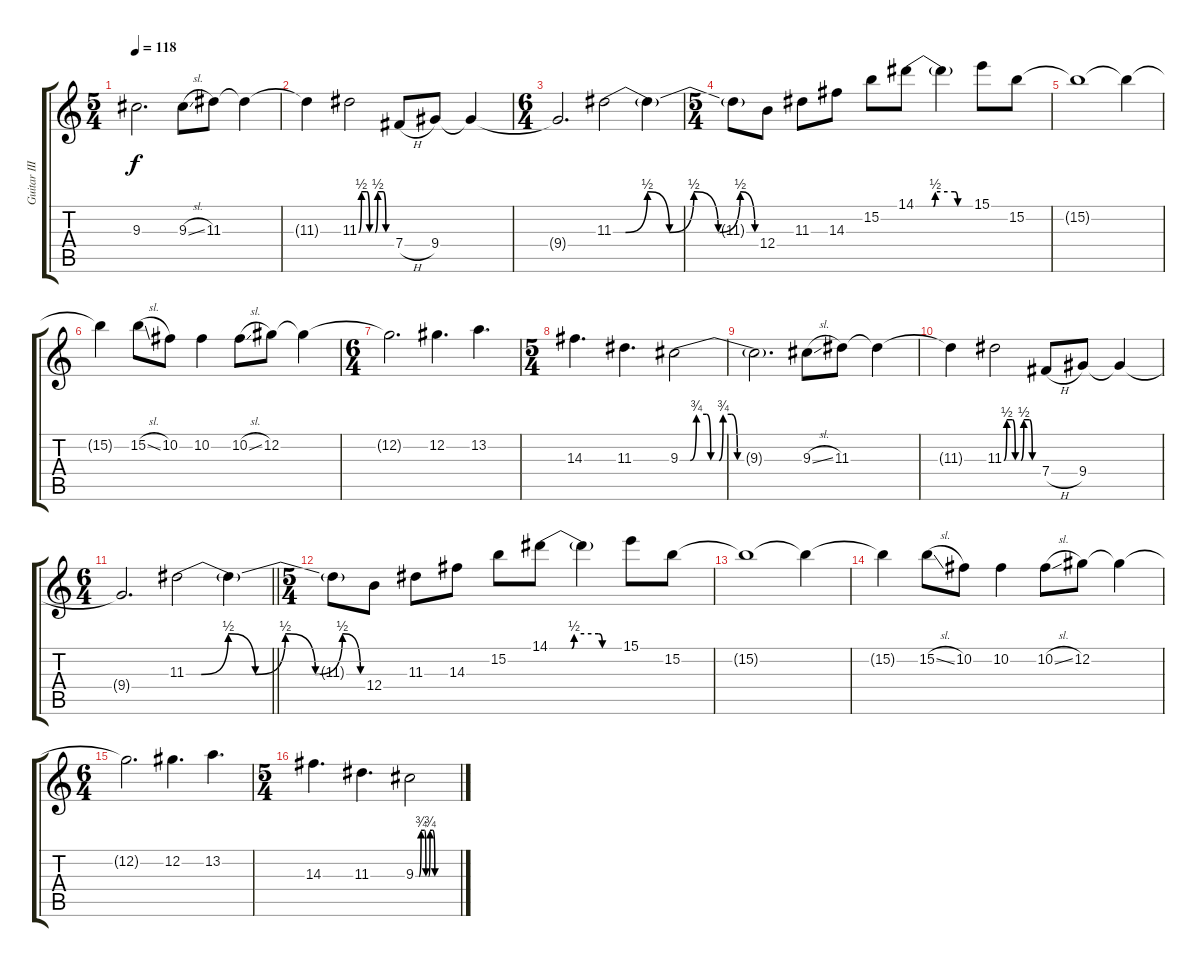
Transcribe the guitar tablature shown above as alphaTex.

\track ("Guitar III Delay 3" "Guitar III") {instrument distortionguitar}
\staff {score tabs}
\tuning (Db4 Ab3 E3 B2 Gb2 Db2) {hide}
\ts (5 4)
\tempo 118
\clef g2
\ks c
9.3{t}.2{d dy f} 9.3{sl}.8 11.3.8 11.3{t}.4 |
11.3{t}.4 11.3{be (custom 0 0 5 2 15 2 20 0 30 0 35 2 45 2 50 0 60 0)}.2 7.4{h}.8 9.4.8 9.4{t}.4 |
\ts (6 4)
9.4{t}.2{d} 11.3{be (custom 0 0 5 0 14 2 23 0 33 2 43 0 52 2 58 0 60 0)}.2 11.3{t}.4 |
\ts (5 4)
11.3{t}.8 12.4.8 11.3.8 14.3.8 15.2.8 14.1{be (custom 0 0 18 0 20 2 40 2 43 0 60 0)}.8 14.1{t}.4 15.1.8 15.2.8 |
15.2{t}.1{volume 3} 15.2{t}.4 |
15.2{t}.4 15.2{sl}.8{volume 5} 10.2.8 10.2.4 10.2{sl}.8 12.2.8 12.2{t}.4 |
\ts (6 4)
12.2{t}.2{d} 12.2.4{d} 13.2.4{d} |
\ts (5 4)
14.3.4{d} 11.3.4{d} 9.3{be (custom 0 0 5 0 8 3 13 3 15 0 19 0 21 3 25 3 28 0 60 0)}.2 |
9.3{t}.2{d} 9.3{sl}.8 11.3.8 11.3{t}.4 |
11.3{t}.4 11.3{be (custom 0 0 5 2 15 2 20 0 30 0 35 2 45 2 50 0 60 0)}.2 7.4{h}.8 9.4.8 9.4{t}.4 |
\ts (6 4)
\barLineRight lightlight
9.4{t}.2{d} 11.3{be (custom 0 0 5 0 14 2 23 0 33 2 43 0 52 2 58 0 60 0)}.2 11.3{t}.4 |
\ts (5 4)
11.3{t}.8 12.4.8 11.3.8 14.3.8 15.2.8 14.1{be (custom 0 0 18 0 20 2 40 2 43 0 60 0)}.8 14.1{t}.4 15.1.8 15.2.8 |
15.2{t}.1{volume 3} 15.2{t}.4 |
15.2{t}.4 15.2{sl}.8{volume 5} 10.2.8 10.2.4 10.2{sl}.8 12.2.8 12.2{t}.4 |
\ts (6 4)
12.2{t}.2{d} 12.2.4{d} 13.2.4{d} |
\ts (5 4)
14.3.4{d} 11.3.4{d} 9.3{be (custom 0 0 5 0 8 3 13 3 15 0 19 0 21 3 25 3 28 0 60 0)}.2
